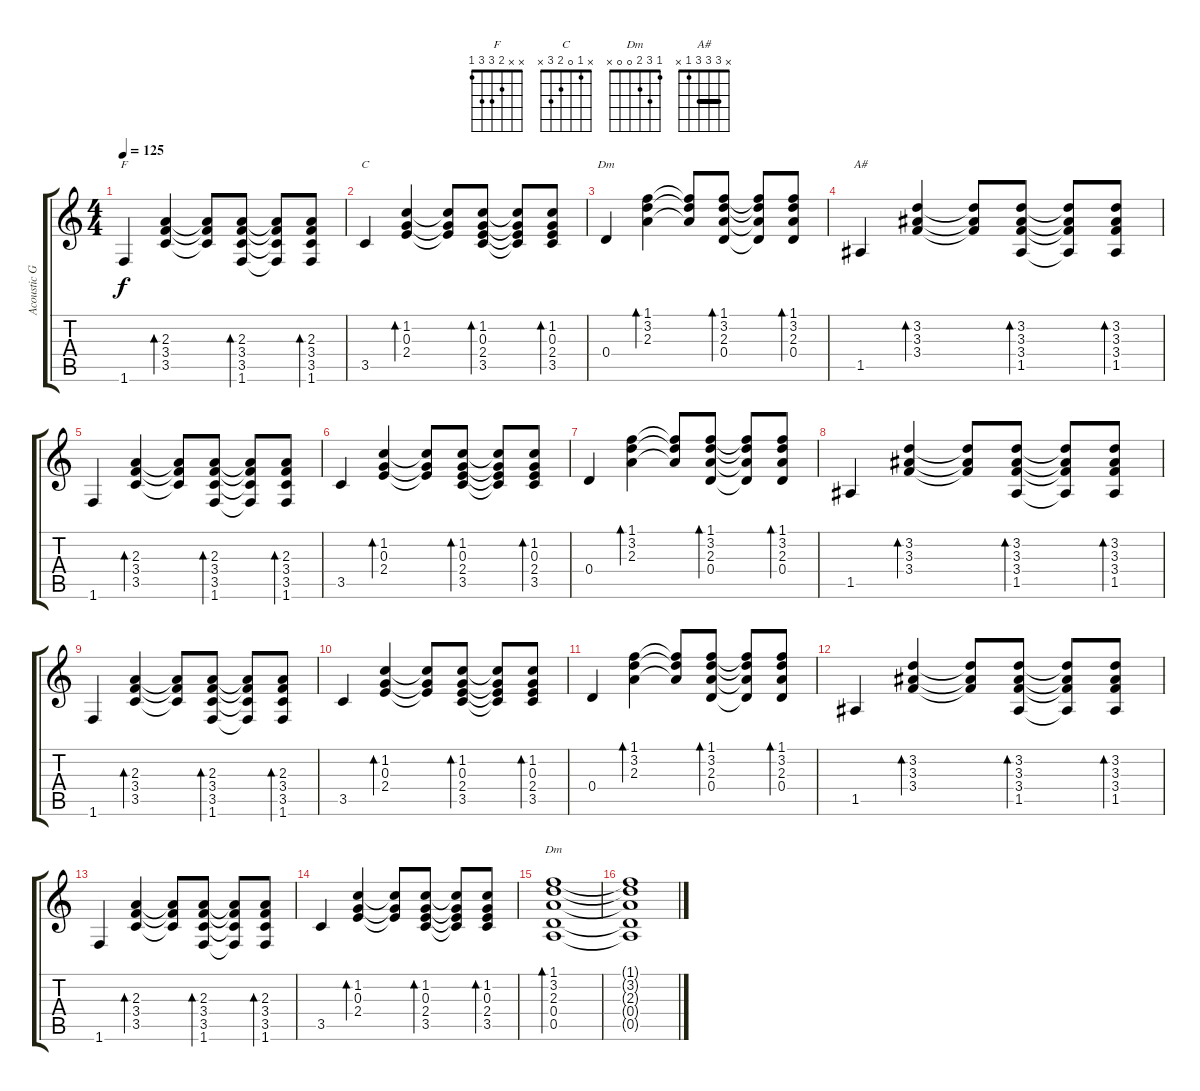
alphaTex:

\track ("Acoustic Guitar" "Acoustic G") {instrument acousticguitarsteel}
\staff {score tabs}
\tuning (E4 B3 G3 D3 A2 E2) {hide}
\chord ("F" x x 2 3 3 1)
\chord ("C" x 1 0 2 3 x)
\chord ("Dm" 1 3 2 0 x x)
\chord ("A#" x 3 3 3 1 x) {barre 3}
\chord ("Dm" 1 3 2 0 0 x)
\ts (4 4)
\tempo 125
\clef g2
\ks c
1.6.4{ch "F" dy f} (2.3 3.4 3.5).4{bd 120} (2.3{t} 3.4{t} 3.5{t}).8 (2.3 3.4 3.5 1.6).8{bd 120} (2.3{t} 3.4{t} 3.5{t} 1.6{t}).8 (2.3 3.4 3.5 1.6).8{bd 120} |
3.5.4{ch "C" volume 7} (1.2 0.3 2.4).4{bd 120} (1.2{t} 0.3{t} 2.4{t}).8 (1.2 0.3 2.4 3.5).8{bd 120} (1.2{t} 0.3{t} 2.4{t} 3.5{t}).8 (1.2 0.3 2.4 3.5).8{bd 120} |
0.4.4{ch "Dm"} (1.1 3.2 2.3).4{bd 120} (1.1{t} 3.2{t} 2.3{t}).8 (1.1 3.2 2.3 0.4).8{bd 120} (1.1{t} 3.2{t} 2.3{t} 0.4{t}).8 (1.1 3.2 2.3 0.4).8{bd 120} |
1.5.4{ch "A#"} (3.2 3.3 3.4).4{bd 120} (3.2{t} 3.3{t} 3.4{t}).8 (3.2 3.3 3.4 1.5).8{bd 120} (3.2{t} 3.3{t} 3.4{t} 1.5{t}).8 (3.2 3.3 3.4 1.5).8{bd 120} |
1.6.4 (2.3 3.4 3.5).4{bd 120} (2.3{t} 3.4{t} 3.5{t}).8 (2.3 3.4 3.5 1.6).8{bd 120} (2.3{t} 3.4{t} 3.5{t} 1.6{t}).8 (2.3 3.4 3.5 1.6).8{bd 120} |
3.5.4 (1.2 0.3 2.4).4{bd 120} (1.2{t} 0.3{t} 2.4{t}).8 (1.2 0.3 2.4 3.5).8{bd 120} (1.2{t} 0.3{t} 2.4{t} 3.5{t}).8 (1.2 0.3 2.4 3.5).8{bd 120} |
0.4.4 (1.1 3.2 2.3).4{bd 120} (1.1{t} 3.2{t} 2.3{t}).8 (1.1 3.2 2.3 0.4).8{bd 120} (1.1{t} 3.2{t} 2.3{t} 0.4{t}).8 (1.1 3.2 2.3 0.4).8{bd 120} |
1.5.4 (3.2 3.3 3.4).4{bd 120} (3.2{t} 3.3{t} 3.4{t}).8 (3.2 3.3 3.4 1.5).8{bd 120} (3.2{t} 3.3{t} 3.4{t} 1.5{t}).8 (3.2 3.3 3.4 1.5).8{bd 120} |
1.6.4 (2.3 3.4 3.5).4{bd 120} (2.3{t} 3.4{t} 3.5{t}).8 (2.3 3.4 3.5 1.6).8{bd 120} (2.3{t} 3.4{t} 3.5{t} 1.6{t}).8 (2.3 3.4 3.5 1.6).8{bd 120} |
3.5.4 (1.2 0.3 2.4).4{bd 120} (1.2{t} 0.3{t} 2.4{t}).8 (1.2 0.3 2.4 3.5).8{bd 120} (1.2{t} 0.3{t} 2.4{t} 3.5{t}).8 (1.2 0.3 2.4 3.5).8{bd 120} |
0.4.4 (1.1 3.2 2.3).4{bd 120} (1.1{t} 3.2{t} 2.3{t}).8 (1.1 3.2 2.3 0.4).8{bd 120} (1.1{t} 3.2{t} 2.3{t} 0.4{t}).8 (1.1 3.2 2.3 0.4).8{bd 120} |
1.5.4 (3.2 3.3 3.4).4{bd 120} (3.2{t} 3.3{t} 3.4{t}).8 (3.2 3.3 3.4 1.5).8{bd 120} (3.2{t} 3.3{t} 3.4{t} 1.5{t}).8 (3.2 3.3 3.4 1.5).8{bd 120} |
1.6.4 (2.3 3.4 3.5).4{bd 120} (2.3{t} 3.4{t} 3.5{t}).8 (2.3 3.4 3.5 1.6).8{bd 120} (2.3{t} 3.4{t} 3.5{t} 1.6{t}).8 (2.3 3.4 3.5 1.6).8{bd 120} |
3.5.4 (1.2 0.3 2.4).4{bd 120} (1.2{t} 0.3{t} 2.4{t}).8 (1.2 0.3 2.4 3.5).8{bd 120} (1.2{t} 0.3{t} 2.4{t} 3.5{t}).8 (1.2 0.3 2.4 3.5).8{bd 120} |
(1.1 3.2 2.3 0.4 0.5).1{bd 240 ch "Dm"} |
(1.1{t} 3.2{t} 2.3{t} 0.4{t} 0.5{t}).1
